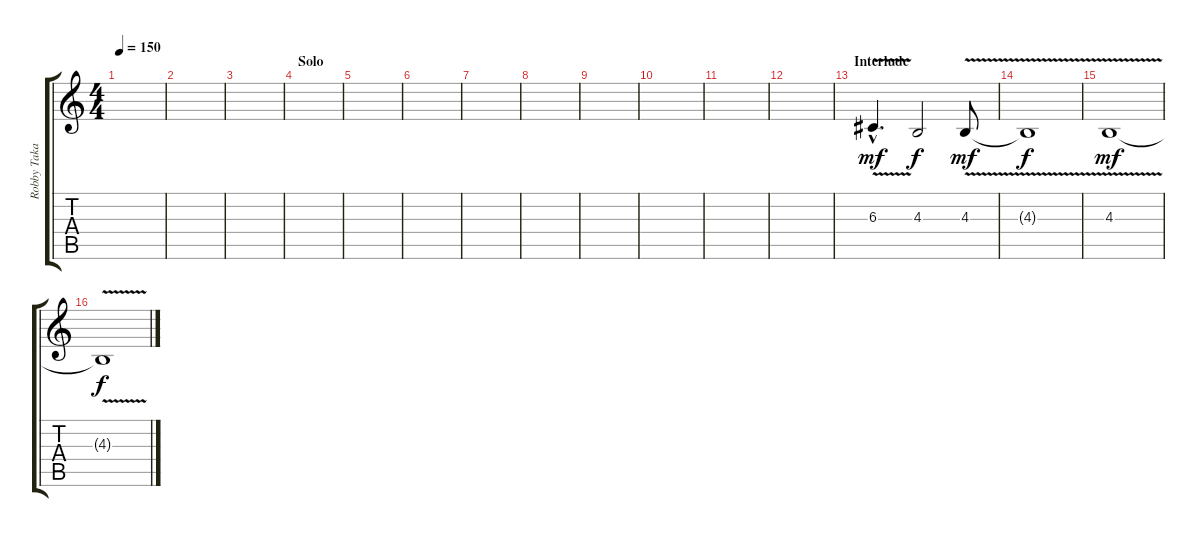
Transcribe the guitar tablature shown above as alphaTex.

\track ("Robby Takac - Backin' Voice" "Robby Taka") {instrument choiraahs}
\staff {score tabs}
\tuning (E4 B3 G3 D3 A2 E2) {hide}
\ts (4 4)
\tempo 150
\clef g2
\ks c
|
|
|
\section ("" "Solo")
|
|
|
|
|
|
|
|
|
\section ("" "Interlude")
6.3{v hac}.4{d dy mf instrument stringensemble1} 4.3.2{dy f} 4.3{v}.8{dy mf} |
4.3{t}.1{dy f} |
4.3{v}.1{dy mf} |
4.3{t}.1{dy f}
